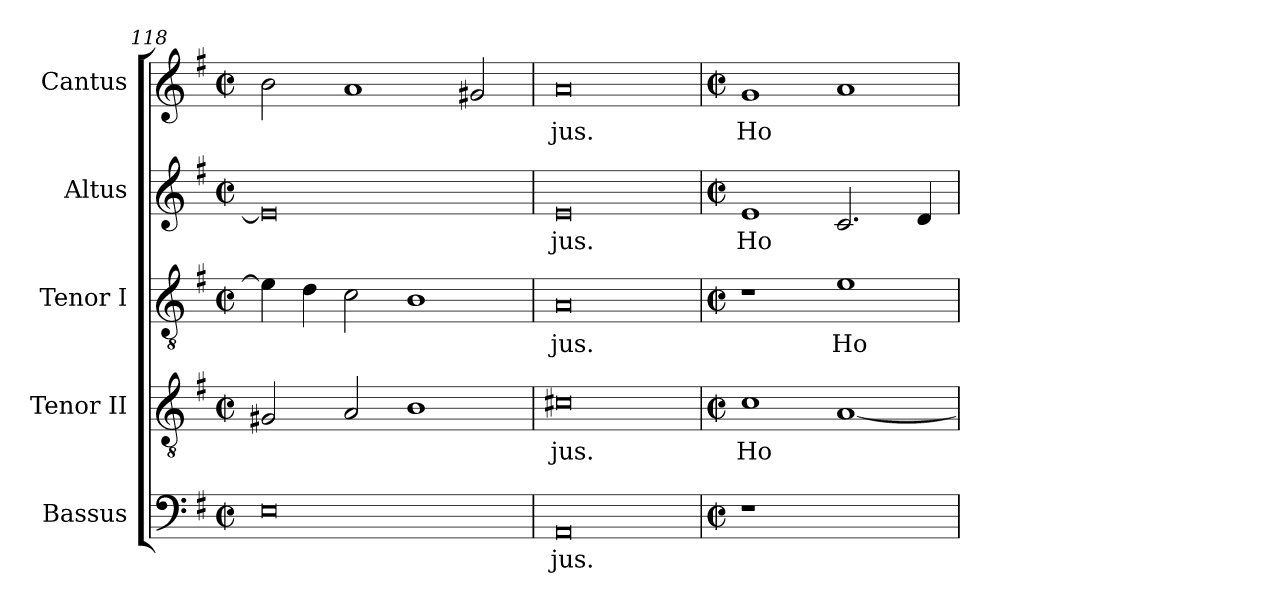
**kern	**text	**kern	**text	**kern	**text	**kern	**text	**kern	**text
*part5	*part5	*part4	*part4	*part3	*part3	*part2	*part2	*part1	*part1
*staff5	*staff5	*staff4	*staff4	*staff3	*staff3	*staff2	*staff2	*staff1	*staff1
*I"Bassus	*	*I"Tenor II	*	*I"Tenor I	*	*I"Altus	*	*I"Cantus	*
*I'B	*	*I'T II	*	*I'T I	*	*I'A	*	*I'C	*
*clefF4	*	*clefGv2	*	*clefGv2	*	*clefG2	*	*clefG2	*
*k[f#]	*	*k[f#]	*	*k[f#]	*	*k[f#]	*	*k[f#]	*
*G:	*	*G:	*	*G:	*	*G:	*	*G:	*
*M2/2	*	*M2/2	*	*M2/2	*	*M2/2	*	*M2/2	*
*met(c|)	*	*met(c|)	*	*met(c|)	*	*met(c|)	*	*met(c|)	*
=118	=118	=118	=118	=118	=118	=118	=118	=118	=118
!	!LO:LY:b:cj	!	!LO:LY:b:cj	!	!LO:LY:b:cj	!	!LO:LY:b:cj	!	!LO:LY:b:cj
0E	--	2G#X/	.	4e\]	--	0e]	--	2b\	--
!	!	!	!	!	!LO:LY:b:cj	!	!	!	!
.	.	.	.	4d\	--	.	.	.	.
!	!	!	!LO:LY:b:cj	!	!LO:LY:b:cj	!	!	!	!LO:LY:b:cj
.	.	2A/	.	2c\	--	.	.	1a	--
!	!	!	!LO:LY:b:cj	!	!LO:LY:b:cj	!	!	!	!
.	.	1B	.	1B	--	.	.	.	.
!	!	!	!	!	!	!	!	!	!LO:LY:b:cj
.	.	.	.	.	.	.	.	2g#X/	--
=119	=119	=119	=119	=119	=119	=119	=119	=119	=119
!	!LO:LY:b:cj	!	!LO:LY:b:cj	!	!LO:LY:b:cj	!	!LO:LY:b:cj	!	!LO:LY:b:cj
0AA	-jus.	0c#X	jus.	0A	-jus.	0e	-jus.	0a	-jus.
!!LO:PB:g=z
=120!	=120!	=120!	=120!	=120!	=120!	=120!	=120!	=120!	=120!
*M2/2	*	*M2/2	*	*M2/2	*	*M2/2	*	*M2/2	*
*met(c|)	*	*met(c|)	*	*met(c|)	*	*met(c|)	*	*met(c|)	*
!	!	!	!LO:LY:b:cj	!	!	!	!LO:LY:b:cj	!	!LO:LY:b:cj
1r	.	1c	Ho	1r	.	1e	Ho	1g	Ho-
!	!	!	!LO:LY:b:cj	!	!LO:LY:b:cj	!	!LO:LY:b:cj	!	!LO:LY:b:cj
1ryy	.	[<1A	.	1e	Ho-	2.c/	.	1a	--
!	!	!	!	!	!	!	!LO:LY:b:cj	!	!
.	.	.	.	.	.	4d/	.	.	.
=	=	=	=	=	=	=	=	=	=
*-	*-	*-	*-	*-	*-	*-	*-	*-	*-
